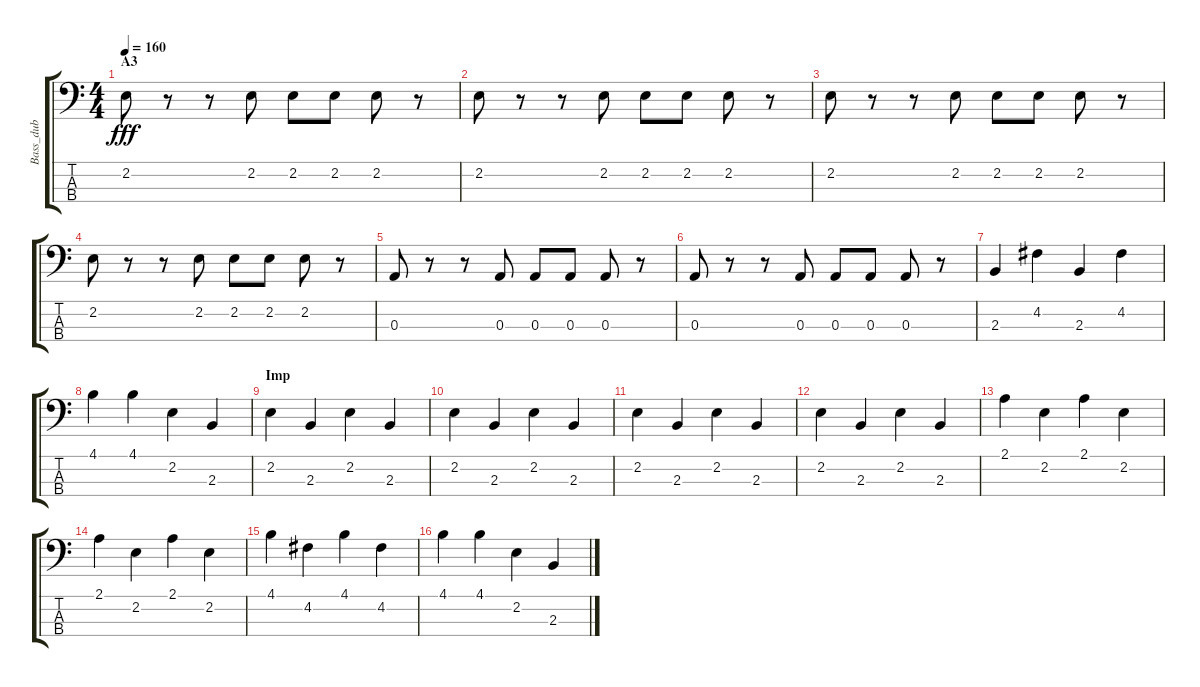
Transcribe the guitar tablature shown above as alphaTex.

\track ("Bass_dub" "Bass_dub") {instrument electricguitarmuted}
\staff {score tabs}
\tuning (G2 D2 A1 E1) {hide}
\ts (4 4)
\section ("" "A3")
\tempo 160
\clef f4
\ks c
2.2.8{dy fff} r.8 r.8 2.2.8 2.2.8 2.2.8 2.2.8 r.8 |
2.2.8 r.8 r.8 2.2.8 2.2.8 2.2.8 2.2.8 r.8 |
2.2.8 r.8 r.8 2.2.8 2.2.8 2.2.8 2.2.8 r.8 |
2.2.8 r.8 r.8 2.2.8 2.2.8 2.2.8 2.2.8 r.8 |
0.3.8 r.8 r.8 0.3.8 0.3.8 0.3.8 0.3.8 r.8 |
0.3.8 r.8 r.8 0.3.8 0.3.8 0.3.8 0.3.8 r.8 |
2.3.4 4.2.4 2.3.4 4.2.4 |
4.1.4 4.1.4 2.2.4 2.3.4 |
\section ("" "Imp")
2.2.4 2.3.4 2.2.4 2.3.4 |
2.2.4 2.3.4 2.2.4 2.3.4 |
2.2.4 2.3.4 2.2.4 2.3.4 |
2.2.4 2.3.4 2.2.4 2.3.4 |
2.1.4 2.2.4 2.1.4 2.2.4 |
2.1.4 2.2.4 2.1.4 2.2.4 |
4.1.4 4.2.4 4.1.4 4.2.4 |
4.1.4 4.1.4 2.2.4 2.3.4
